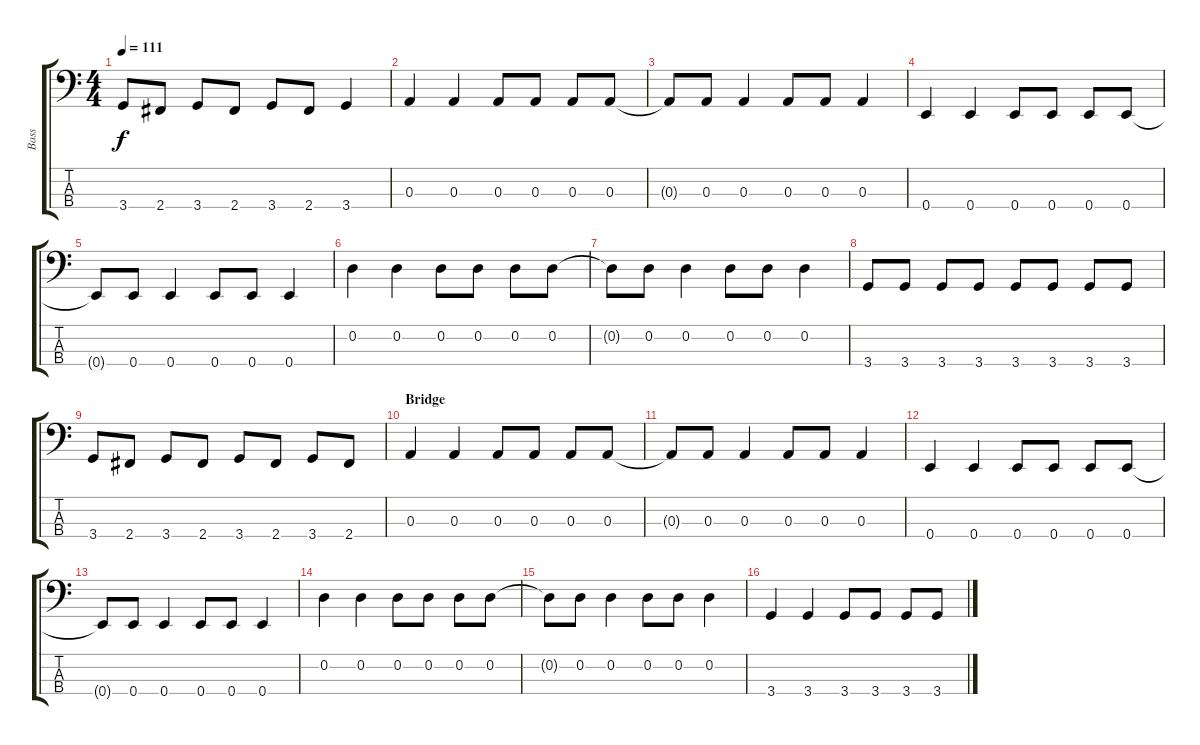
\track ("Bass" "Bass") {instrument electricbasspick}
\staff {score tabs}
\tuning (G2 D2 A1 E1) {hide}
\ts (4 4)
\tempo 111
\clef f4
\ks c
3.4{t}.8{dy f} 2.4.8 3.4.8 2.4.8 3.4.8 2.4.8 3.4.4 |
0.3.4 0.3.4 0.3.8 0.3.8 0.3.8 0.3.8 |
0.3{t}.8 0.3.8 0.3.4 0.3.8 0.3.8 0.3.4 |
0.4.4 0.4.4 0.4.8 0.4.8 0.4.8 0.4.8 |
0.4{t}.8 0.4.8 0.4.4 0.4.8 0.4.8 0.4.4 |
0.2.4 0.2.4 0.2.8 0.2.8 0.2.8 0.2.8 |
0.2{t}.8 0.2.8 0.2.4 0.2.8 0.2.8 0.2.4 |
3.4.8 3.4.8 3.4.8 3.4.8 3.4.8 3.4.8 3.4.8 3.4.8 |
3.4.8 2.4.8 3.4.8 2.4.8 3.4.8 2.4.8 3.4.8 2.4.8 |
\section ("" "Bridge")
0.3.4 0.3.4 0.3.8 0.3.8 0.3.8 0.3.8 |
0.3{t}.8 0.3.8 0.3.4 0.3.8 0.3.8 0.3.4 |
0.4.4 0.4.4 0.4.8 0.4.8 0.4.8 0.4.8 |
0.4{t}.8 0.4.8 0.4.4 0.4.8 0.4.8 0.4.4 |
0.2.4 0.2.4 0.2.8 0.2.8 0.2.8 0.2.8 |
0.2{t}.8 0.2.8 0.2.4 0.2.8 0.2.8 0.2.4 |
3.4.4 3.4.4 3.4.8 3.4.8 3.4.8 3.4.8
